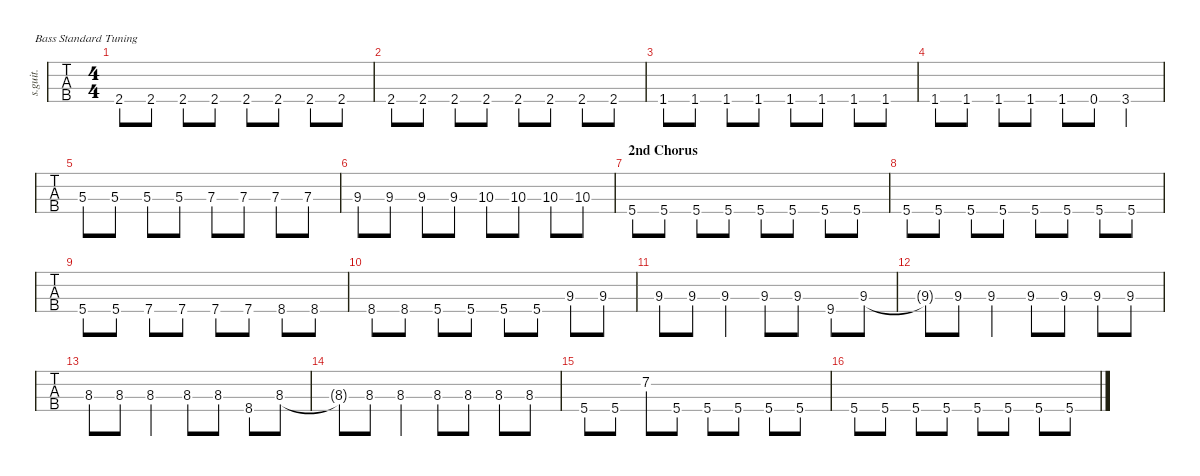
\defaultSystemsLayout 4
\hideDynamics
\bracketExtendMode nobrackets
\track ("Electric Bass" "s.guit.") {instrument electricbassfinger}
\staff {tabs}
\tuning (G2 D2 A1 E1)
\ts (4 4)
\tempo (173 hide)
\clef f4
\ks c
2.4{acc #}.8{dy mf} 2.4{acc #}.8 2.4{acc #}.8 2.4{acc #}.8 2.4{acc #}.8 2.4{acc #}.8 2.4{acc #}.8 2.4{acc #}.8 |
2.4{acc #}.8 2.4{acc #}.8 2.4{acc #}.8 2.4{acc #}.8 2.4{acc #}.8 2.4{acc #}.8 2.4{acc #}.8 2.4{acc #}.8 |
1.4.8 1.4.8 1.4.8 1.4.8 1.4.8 1.4.8 1.4.8 1.4.8 |
1.4.8 1.4.8 1.4.8 1.4.8 1.4.8 0.4.8 3.4.4 |
5.3.8 5.3.8 5.3.8 5.3.8 7.3.8 7.3.8 7.3.8 7.3.8 |
9.3{acc #}.8 9.3{acc #}.8 9.3{acc #}.8 9.3{acc #}.8 10.3.8 10.3.8 10.3.8 10.3.8 |
\section ("" "2nd Chorus")
5.4.8 5.4.8 5.4.8 5.4.8 5.4.8 5.4.8 5.4.8 5.4.8 |
5.4.8 5.4.8 5.4.8 5.4.8 5.4.8 5.4.8 5.4.8 5.4.8 |
5.4.8 5.4.8 7.4.8 7.4.8 7.4.8 7.4.8 8.4.8 8.4.8 |
8.4.8 8.4.8 5.4.8 5.4.8 5.4.8 5.4.8 9.3{acc #}.8 9.3{acc #}.8 |
9.3{acc #}.8 9.3{acc #}.8 9.3{acc #}.4 9.3{acc #}.8 9.3{acc #}.8 9.4{acc #}.8 9.3{acc #}.8 |
9.3{t acc #}.8 9.3{acc #}.8 9.3{acc #}.4 9.3{acc #}.8 9.3{acc #}.8 9.3{acc #}.8 9.3{acc #}.8 |
8.3.8 8.3.8 8.3.4 8.3.8 8.3.8 8.4.8 8.3.8 |
8.3{t}.8 8.3.8 8.3.4 8.3.8 8.3.8 8.3.8 8.3.8 |
5.4.8 5.4.8 7.2.8 5.4.8 5.4.8 5.4.8 5.4.8 5.4.8 |
5.4.8 5.4.8 5.4.8 5.4.8 5.4.8 5.4.8 5.4.8 5.4.8
